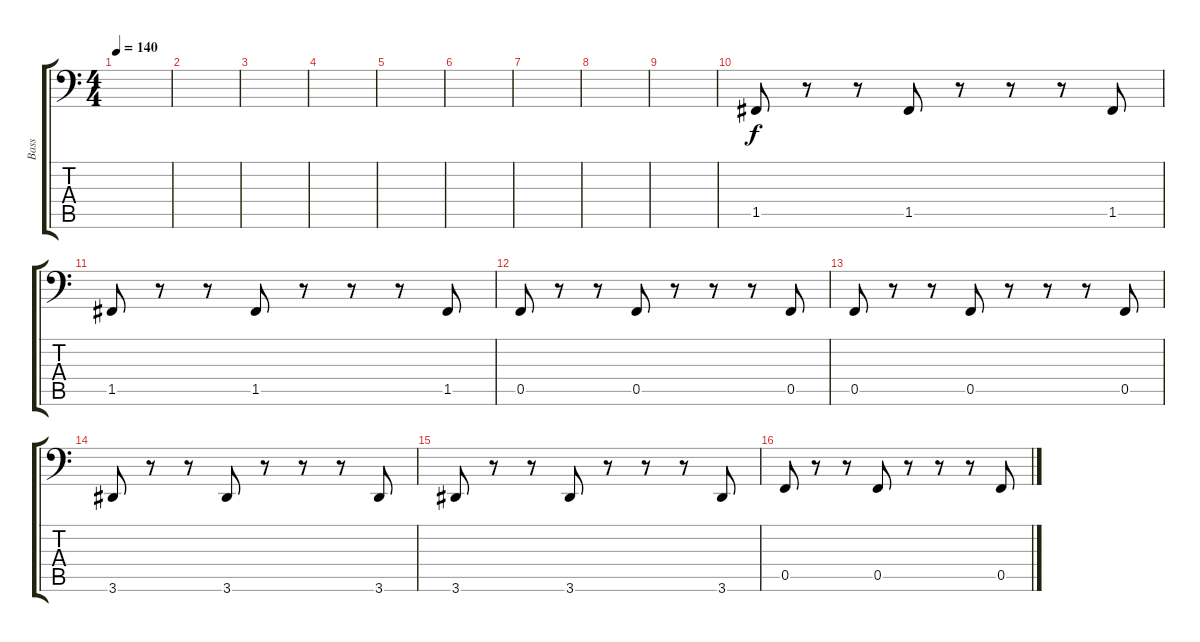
\track ("Bass" "Bass") {instrument fretlessbass}
\staff {score tabs}
\tuning (Db3 Ab2 Eb2 Bb1 F1 C1) {hide}
\ts (4 4)
\tempo 140
\clef f4
\ks c
|
|
|
|
|
|
|
|
|
1.5.8 r.8 r.8 1.5.8 r.8 r.8 r.8 1.5.8 |
1.5.8 r.8 r.8 1.5.8 r.8 r.8 r.8 1.5.8 |
0.5.8 r.8 r.8 0.5.8 r.8 r.8 r.8 0.5.8 |
0.5.8 r.8 r.8 0.5.8 r.8 r.8 r.8 0.5.8 |
3.6.8 r.8 r.8 3.6.8 r.8 r.8 r.8 3.6.8 |
3.6.8 r.8 r.8 3.6.8 r.8 r.8 r.8 3.6.8 |
0.5.8 r.8 r.8 0.5.8 r.8 r.8 r.8 0.5.8
